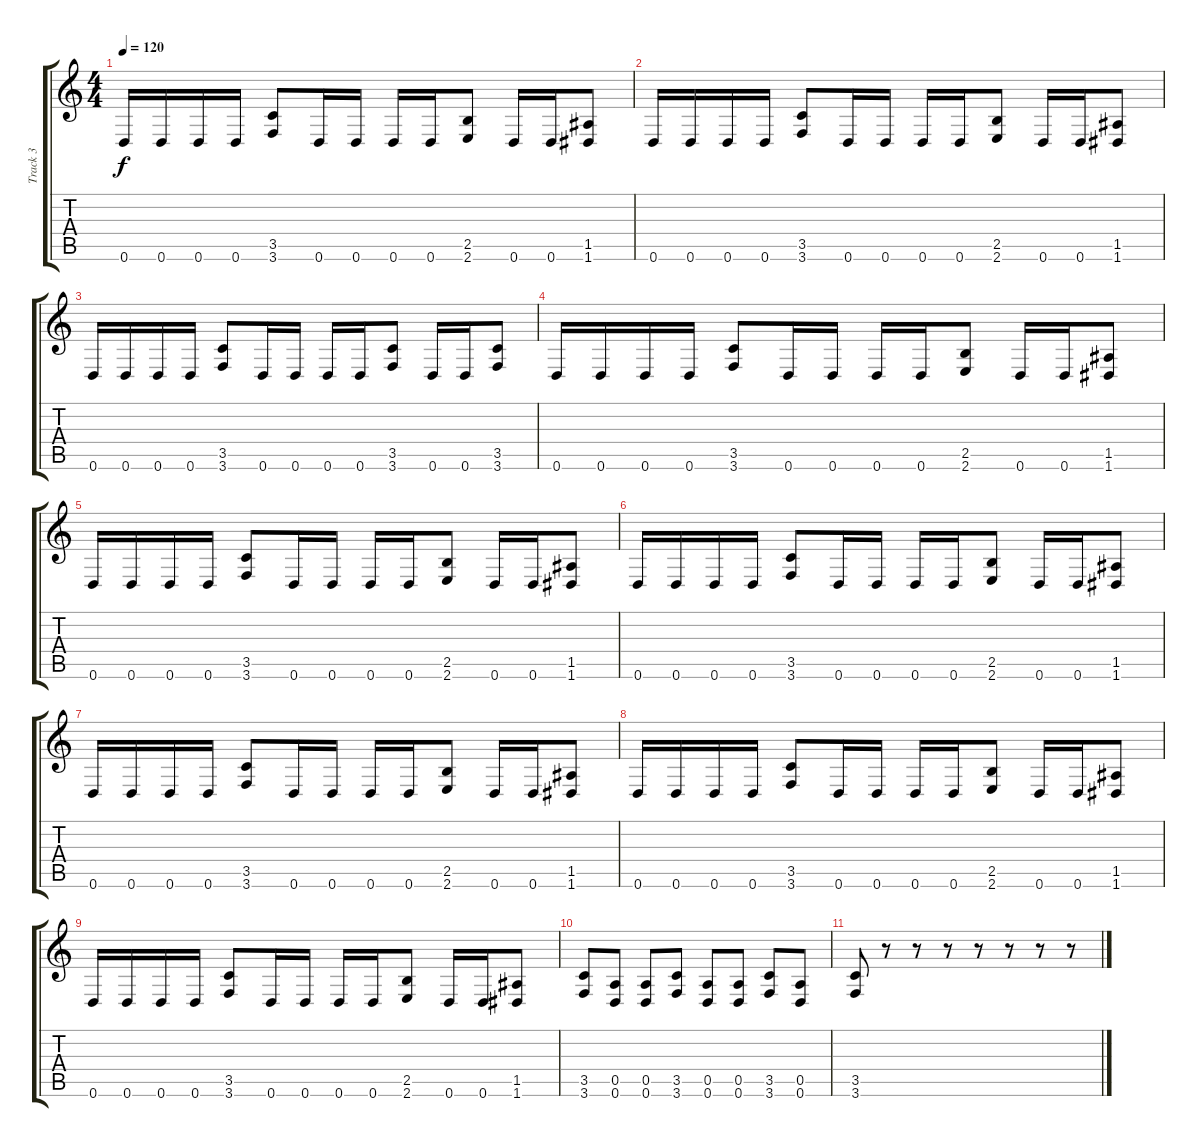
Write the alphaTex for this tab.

\track ("Track 3" "Track 3") {instrument distortionguitar}
\staff {score tabs}
\tuning (E4 B3 G3 D3 A2 D2) {hide}
\ts (4 4)
\tempo 120
\clef g2
\ks c
0.6.16{dy f} 0.6.16 0.6.16 0.6.16 (3.5 3.6).8 0.6.16 0.6.16 0.6.16 0.6.16 (2.5 2.6).8 0.6.16 0.6.16 (1.5 1.6).8 |
0.6.16 0.6.16 0.6.16 0.6.16 (3.5 3.6).8 0.6.16 0.6.16 0.6.16 0.6.16 (2.5 2.6).8 0.6.16 0.6.16 (1.5 1.6).8 |
0.6.16 0.6.16 0.6.16 0.6.16 (3.5 3.6).8 0.6.16 0.6.16 0.6.16 0.6.16 (3.5 3.6).8 0.6.16 0.6.16 (3.5 3.6).8 |
0.6.16 0.6.16 0.6.16 0.6.16 (3.5 3.6).8 0.6.16 0.6.16 0.6.16 0.6.16 (2.5 2.6).8 0.6.16 0.6.16 (1.5 1.6).8 |
0.6.16 0.6.16 0.6.16 0.6.16 (3.5 3.6).8 0.6.16 0.6.16 0.6.16 0.6.16 (2.5 2.6).8 0.6.16 0.6.16 (1.5 1.6).8 |
0.6.16 0.6.16 0.6.16 0.6.16 (3.5 3.6).8 0.6.16 0.6.16 0.6.16 0.6.16 (2.5 2.6).8 0.6.16 0.6.16 (1.5 1.6).8 |
0.6.16 0.6.16 0.6.16 0.6.16 (3.5 3.6).8 0.6.16 0.6.16 0.6.16 0.6.16 (2.5 2.6).8 0.6.16 0.6.16 (1.5 1.6).8 |
0.6.16 0.6.16 0.6.16 0.6.16 (3.5 3.6).8 0.6.16 0.6.16 0.6.16 0.6.16 (2.5 2.6).8 0.6.16 0.6.16 (1.5 1.6).8 |
0.6.16 0.6.16 0.6.16 0.6.16 (3.5 3.6).8 0.6.16 0.6.16 0.6.16 0.6.16 (2.5 2.6).8 0.6.16 0.6.16 (1.5 1.6).8 |
(3.5 3.6).8 (0.5 0.6).8 (0.5 0.6).8 (3.5 3.6).8 (0.5 0.6).8 (0.5 0.6).8 (3.5 3.6).8 (0.5 0.6).8 |
(3.5 3.6).8 r.8 r.8 r.8 r.8 r.8 r.8 r.8
